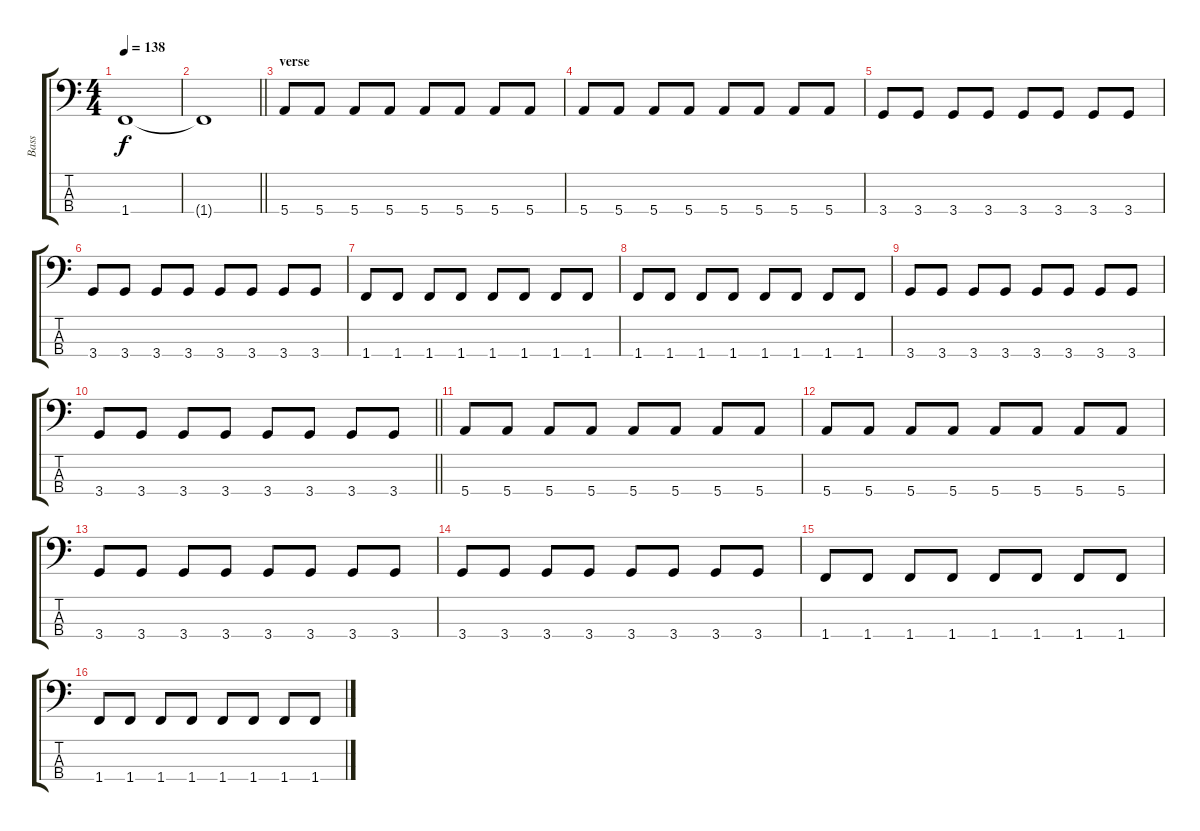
\track ("Bass" "Bass") {instrument electricbassfinger}
\staff {score tabs}
\tuning (G2 D2 A1 E1) {hide}
\ts (4 4)
\tempo 138
\clef f4
\ks c
1.4.1{dy f} |
\barLineRight lightlight
1.4{t}.1 |
\section ("" "verse")
5.4.8 5.4.8 5.4.8 5.4.8 5.4.8 5.4.8 5.4.8 5.4.8 |
5.4.8 5.4.8 5.4.8 5.4.8 5.4.8 5.4.8 5.4.8 5.4.8 |
3.4.8 3.4.8 3.4.8 3.4.8 3.4.8 3.4.8 3.4.8 3.4.8 |
3.4.8 3.4.8 3.4.8 3.4.8 3.4.8 3.4.8 3.4.8 3.4.8 |
1.4.8 1.4.8 1.4.8 1.4.8 1.4.8 1.4.8 1.4.8 1.4.8 |
1.4.8 1.4.8 1.4.8 1.4.8 1.4.8 1.4.8 1.4.8 1.4.8 |
3.4.8 3.4.8 3.4.8 3.4.8 3.4.8 3.4.8 3.4.8 3.4.8 |
\barLineRight lightlight
3.4.8 3.4.8 3.4.8 3.4.8 3.4.8 3.4.8 3.4.8 3.4.8 |
5.4.8 5.4.8 5.4.8 5.4.8 5.4.8 5.4.8 5.4.8 5.4.8 |
5.4.8 5.4.8 5.4.8 5.4.8 5.4.8 5.4.8 5.4.8 5.4.8 |
3.4.8 3.4.8 3.4.8 3.4.8 3.4.8 3.4.8 3.4.8 3.4.8 |
3.4.8 3.4.8 3.4.8 3.4.8 3.4.8 3.4.8 3.4.8 3.4.8 |
1.4.8 1.4.8 1.4.8 1.4.8 1.4.8 1.4.8 1.4.8 1.4.8 |
1.4.8 1.4.8 1.4.8 1.4.8 1.4.8 1.4.8 1.4.8 1.4.8
